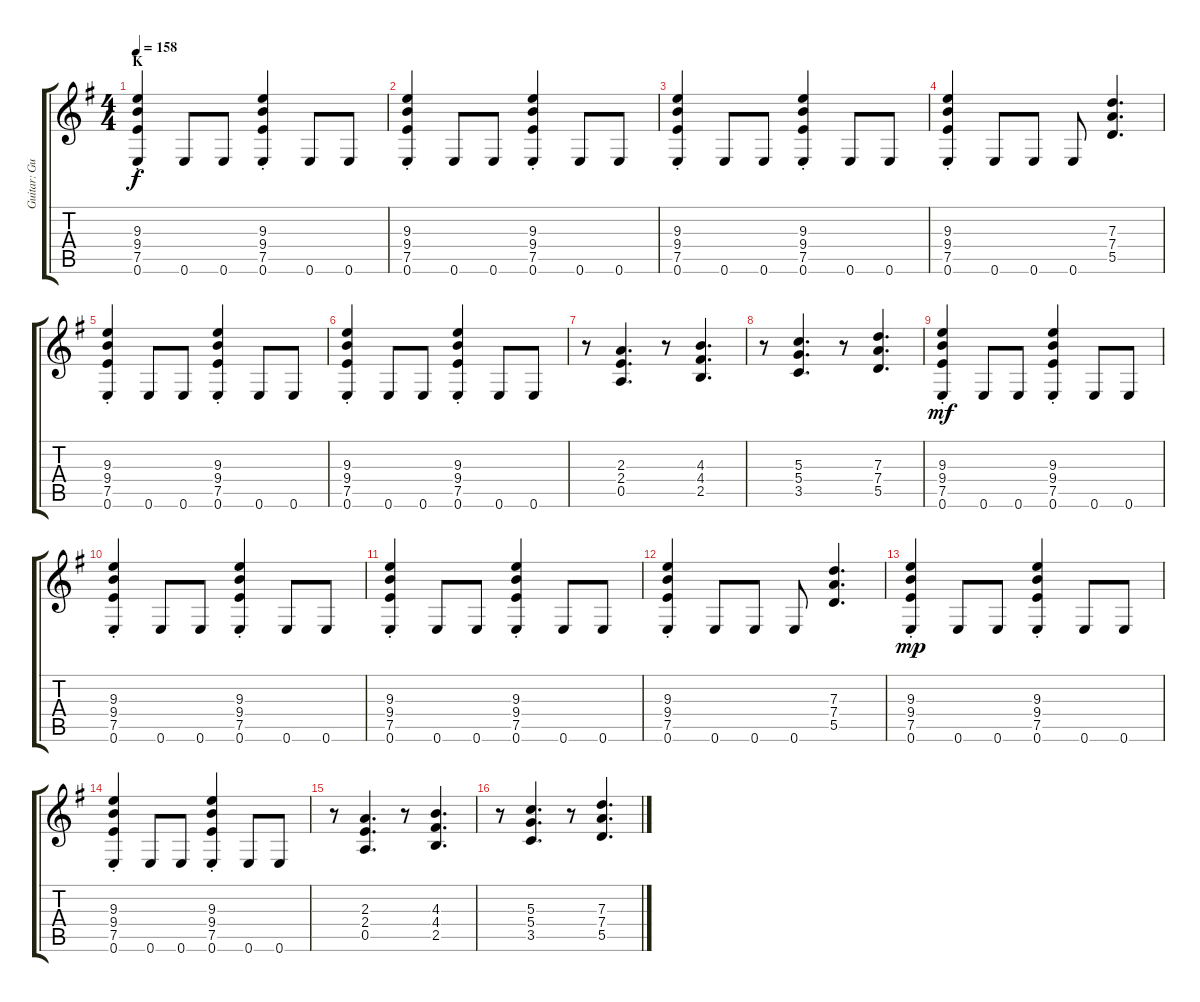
\track ("Guitar: Guy" "Guitar: Gu") {instrument distortionguitar}
\staff {score tabs}
\tuning (E4 B3 G3 D3 A2 E2) {hide}
\ts (4 4)
\section ("" "K")
\tempo 158
\clef g2
\ks g
(9.3{st} 9.4{st} 7.5{st} 0.6{st}).4{dy f} 0.6.8 0.6.8 (9.3{st} 9.4{st} 7.5{st} 0.6{st}).4 0.6.8 0.6.8 |
(9.3{st} 9.4{st} 7.5{st} 0.6{st}).4 0.6.8 0.6.8 (9.3{st} 9.4{st} 7.5{st} 0.6{st}).4 0.6.8 0.6.8 |
(9.3{st} 9.4{st} 7.5{st} 0.6{st}).4 0.6.8 0.6.8 (9.3{st} 9.4{st} 7.5{st} 0.6{st}).4 0.6.8 0.6.8 |
(9.3{st} 9.4{st} 7.5{st} 0.6{st}).4 0.6.8 0.6.8 0.6.8 (7.3 7.4 5.5).4{d} |
(9.3{st} 9.4{st} 7.5{st} 0.6{st}).4 0.6.8 0.6.8 (9.3{st} 9.4{st} 7.5{st} 0.6{st}).4 0.6.8 0.6.8 |
(9.3{st} 9.4{st} 7.5{st} 0.6{st}).4 0.6.8 0.6.8 (9.3{st} 9.4{st} 7.5{st} 0.6{st}).4 0.6.8 0.6.8 |
r.8 (2.3 2.4 0.5).4{d} r.8 (4.3 4.4 2.5).4{d} |
r.8 (5.3 5.4 3.5).4{d} r.8 (7.3 7.4 5.5).4{d} |
(9.3{st} 9.4{st} 7.5{st} 0.6{st}).4{dy mf} 0.6.8 0.6.8 (9.3{st} 9.4{st} 7.5{st} 0.6{st}).4 0.6.8 0.6.8 |
(9.3{st} 9.4{st} 7.5{st} 0.6{st}).4 0.6.8 0.6.8 (9.3{st} 9.4{st} 7.5{st} 0.6{st}).4 0.6.8 0.6.8 |
(9.3{st} 9.4{st} 7.5{st} 0.6{st}).4 0.6.8 0.6.8 (9.3{st} 9.4{st} 7.5{st} 0.6{st}).4 0.6.8 0.6.8 |
(9.3{st} 9.4{st} 7.5{st} 0.6{st}).4 0.6.8 0.6.8 0.6.8 (7.3 7.4 5.5).4{d} |
(9.3{st} 9.4{st} 7.5{st} 0.6{st}).4{dy mp} 0.6.8 0.6.8 (9.3{st} 9.4{st} 7.5{st} 0.6{st}).4 0.6.8 0.6.8 |
(9.3{st} 9.4{st} 7.5{st} 0.6{st}).4 0.6.8 0.6.8 (9.3{st} 9.4{st} 7.5{st} 0.6{st}).4 0.6.8 0.6.8 |
r.8 (2.3 2.4 0.5).4{d} r.8 (4.3 4.4 2.5).4{d} |
r.8 (5.3 5.4 3.5).4{d} r.8 (7.3 7.4 5.5).4{d}
